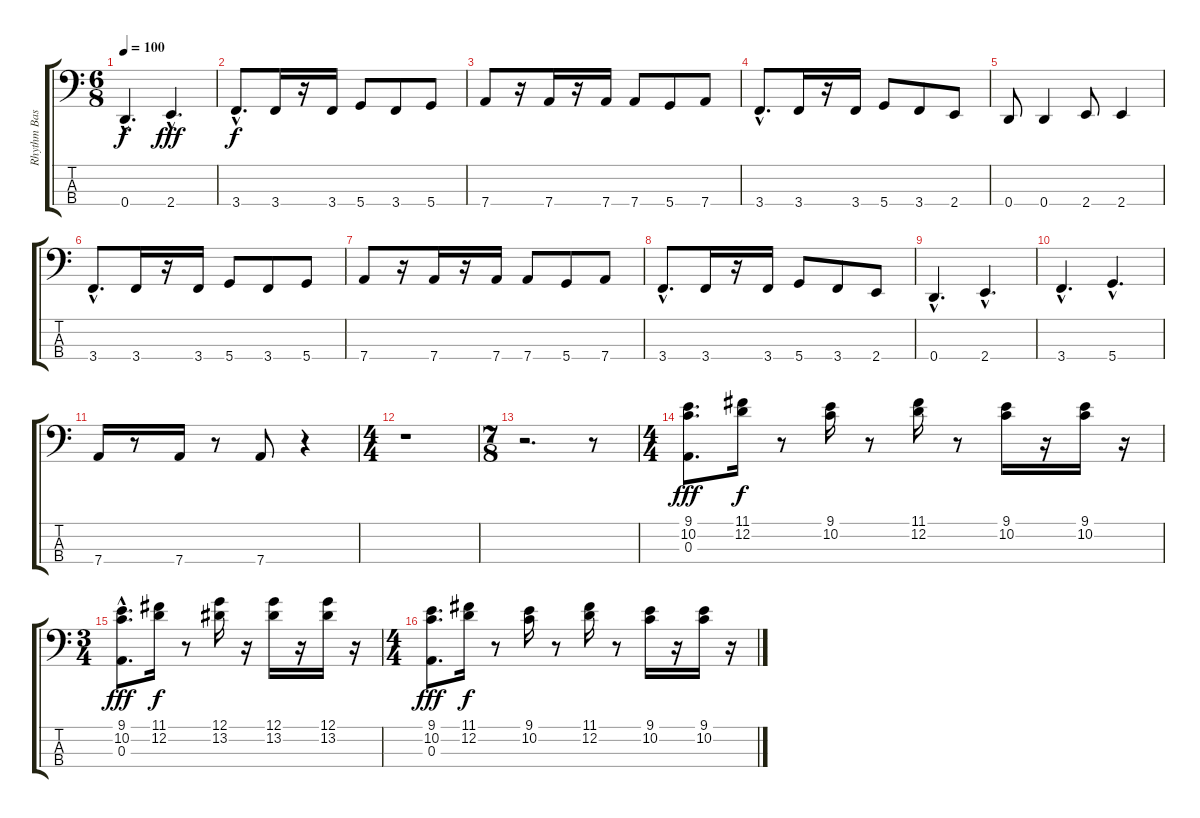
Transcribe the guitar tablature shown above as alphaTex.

\track ("Rhythm Bass" "Rhythm Bas") {instrument electricbasspick}
\staff {score tabs}
\tuning (G2 D2 A1 D1) {hide}
\ts (6 8)
\tempo 100
\clef f4
\ks c
0.4{hac}.4{d dy f} 2.4{hac}.4{d dy fff} |
3.4{hac}.8{d dy f} 3.4.16 r.16 3.4.16 5.4.8 3.4.8 5.4.8 |
7.4.8 r.16 7.4.16 r.16 7.4.16 7.4.8 5.4.8 7.4.8 |
3.4{hac}.8{d} 3.4.16 r.16 3.4.16 5.4.8 3.4.8 2.4.8 |
0.4.8 0.4.4 2.4.8 2.4.4 |
3.4{hac}.8{d} 3.4.16 r.16 3.4.16 5.4.8 3.4.8 5.4.8 |
7.4.8 r.16 7.4.16 r.16 7.4.16 7.4.8 5.4.8 7.4.8 |
3.4{hac}.8{d} 3.4.16 r.16 3.4.16 5.4.8 3.4.8 2.4.8 |
0.4{hac}.4{d} 2.4{hac}.4{d} |
3.4{hac}.4{d} 5.4{hac}.4{d} |
7.4.16 r.8 7.4.16 r.8 7.4.8 r.4 |
\ts (4 4)
r.1 |
\ts (7 8)
r.2{d} r.8 |
\ts (4 4)
(9.1 10.2 0.3).8{d dy fff} (11.1 12.2).16{dy f} r.8 (9.1 10.2).16 r.8 (11.1 12.2).16 r.8 (9.1 10.2).16 r.16 (9.1 10.2).16 r.16 |
\ts (3 4)
(9.1 10.2 0.3{hac}).8{d dy fff} (11.1 12.2).16{dy f} r.8 (12.1 13.2).16 r.16 (12.1 13.2).16 r.16 (12.1 13.2).16 r.16 |
\ts (4 4)
(9.1 10.2 0.3).8{d dy fff} (11.1 12.2).16{dy f} r.8 (9.1 10.2).16 r.8 (11.1 12.2).16 r.8 (9.1 10.2).16 r.16 (9.1 10.2).16 r.16
